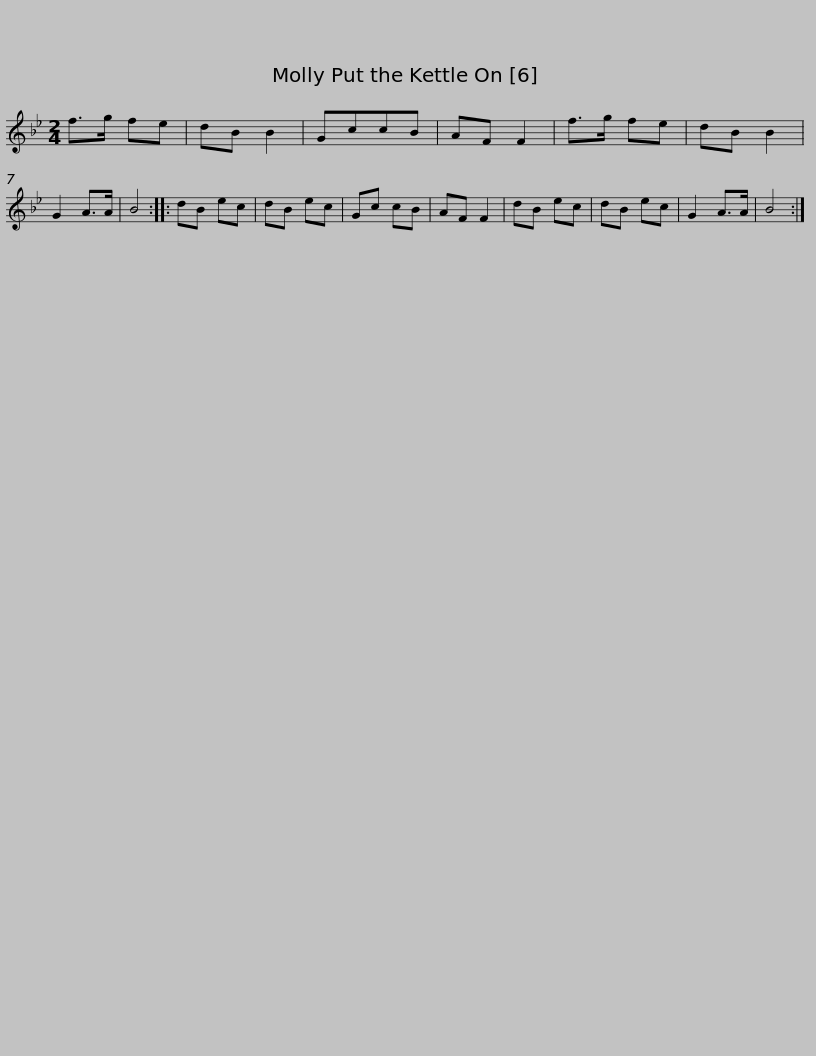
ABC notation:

X:1
L:1/8
M:2/4
I:linebreak $
K:Bb
V:1 treble
V:1
 f>g fe | dB B2 | GccB | AF F2 | f>g fe | %5
 dB B2 | G2 A>A | B4 :: dB ec | dB ec | %10
 Gc cB |$ AF F2 | dB ec | dB ec | G2 A>A | %15
 B4 :| %16
